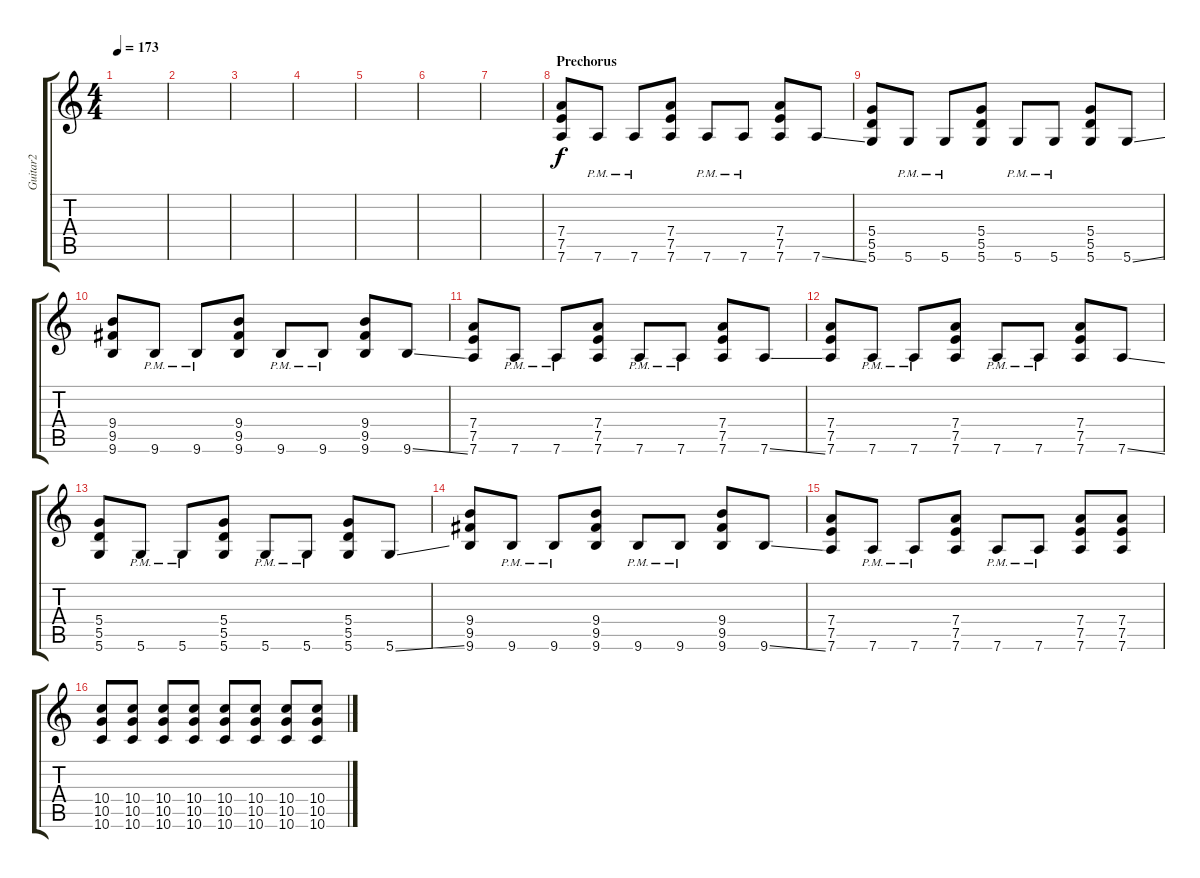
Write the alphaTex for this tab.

\track ("Guitar2" "Guitar2") {instrument distortionguitar}
\staff {score tabs}
\tuning (E4 B3 G3 D3 A2 D2) {hide}
\ts (4 4)
\tempo 173
\clef g2
\ks c
|
|
|
|
|
|
|
\section ("" "Prechorus")
(7.4 7.5 7.6).8{volume 10 balance 5} 7.6{pm}.8 7.6{pm}.8 (7.4 7.5 7.6).8 7.6{pm}.8 7.6{pm}.8 (7.4 7.5 7.6).8 7.6{ss}.8 |
(5.4 5.5 5.6).8 5.6{pm}.8 5.6{pm}.8 (5.4 5.5 5.6).8 5.6{pm}.8 5.6{pm}.8 (5.4 5.5 5.6).8 5.6{ss}.8 |
(9.4 9.5 9.6).8 9.6{pm}.8 9.6{pm}.8 (9.4 9.5 9.6).8 9.6{pm}.8 9.6{pm}.8 (9.4 9.5 9.6).8 9.6{ss}.8 |
(7.4 7.5 7.6).8 7.6{pm}.8 7.6{pm}.8 (7.4 7.5 7.6).8 7.6{pm}.8 7.6{pm}.8 (7.4 7.5 7.6).8 7.6{ss}.8 |
(7.4 7.5 7.6).8 7.6{pm}.8 7.6{pm}.8 (7.4 7.5 7.6).8 7.6{pm}.8 7.6{pm}.8 (7.4 7.5 7.6).8 7.6{ss}.8 |
(5.4 5.5 5.6).8 5.6{pm}.8 5.6{pm}.8 (5.4 5.5 5.6).8 5.6{pm}.8 5.6{pm}.8 (5.4 5.5 5.6).8 5.6{ss}.8 |
(9.4 9.5 9.6).8 9.6{pm}.8 9.6{pm}.8 (9.4 9.5 9.6).8 9.6{pm}.8 9.6{pm}.8 (9.4 9.5 9.6).8 9.6{ss}.8 |
(7.4 7.5 7.6).8 7.6{pm}.8 7.6{pm}.8 (7.4 7.5 7.6).8 7.6{pm}.8 7.6{pm}.8 (7.4 7.5 7.6).8 (7.4 7.5 7.6).8 |
(10.4 10.5 10.6).8 (10.4 10.5 10.6).8 (10.4 10.5 10.6).8 (10.4 10.5 10.6).8 (10.4 10.5 10.6).8 (10.4 10.5 10.6).8 (10.4 10.5 10.6).8 (10.4 10.5 10.6).8
